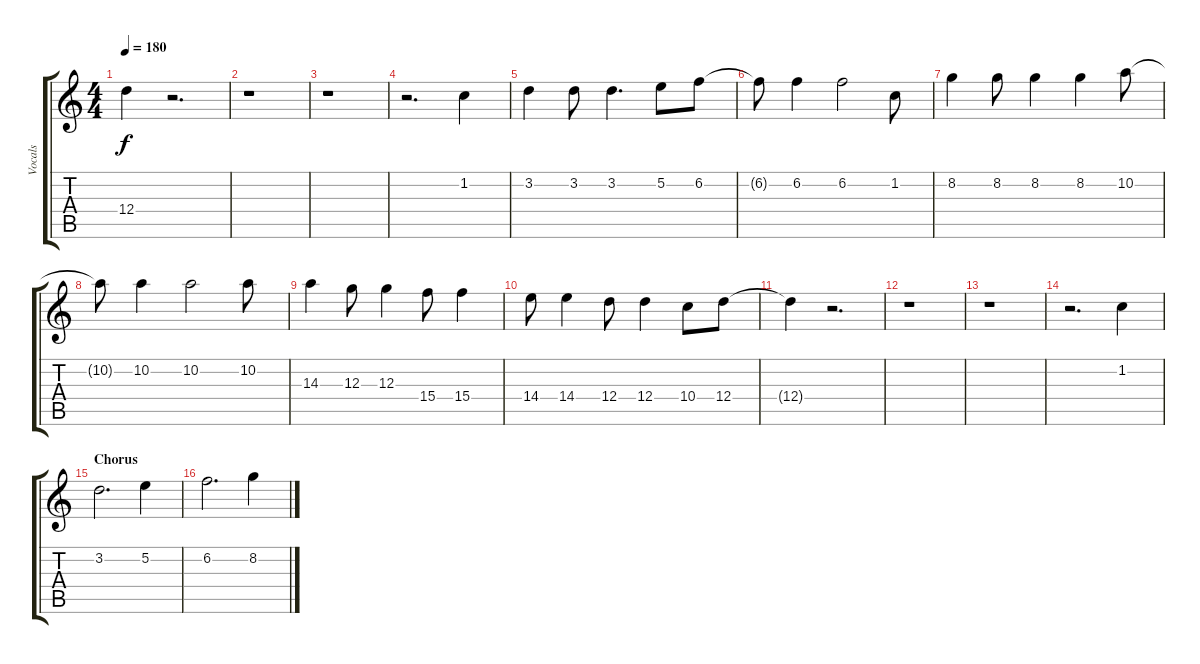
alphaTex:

\track ("Vocals" "Vocals") {instrument acousticguitarsteel}
\staff {score tabs}
\tuning (E4 B3 G3 D3 A2 E2) {hide}
\ts (4 4)
\tempo 180
\clef g2
\ks c
12.4{t}.4{dy f} r.2{d} |
r.1 |
r.1 |
r.2{d} 1.2.4 |
3.2.4 3.2.8 3.2.4{d} 5.2.8 6.2.8 |
6.2{t}.8 6.2.4 6.2.2 1.2.8 |
8.2.4 8.2.8 8.2.4 8.2.4 10.2.8 |
10.2{t}.8 10.2.4 10.2.2 10.2.8 |
14.3.4 12.3.8 12.3.4 15.4.8 15.4.4 |
14.4.8 14.4.4 12.4.8 12.4.4 10.4.8 12.4.8 |
12.4{t}.4 r.2{d} |
r.1 |
r.1 |
r.2{d} 1.2.4 |
\section ("" "Chorus")
3.2.2{d} 5.2.4 |
6.2.2{d} 8.2.4
